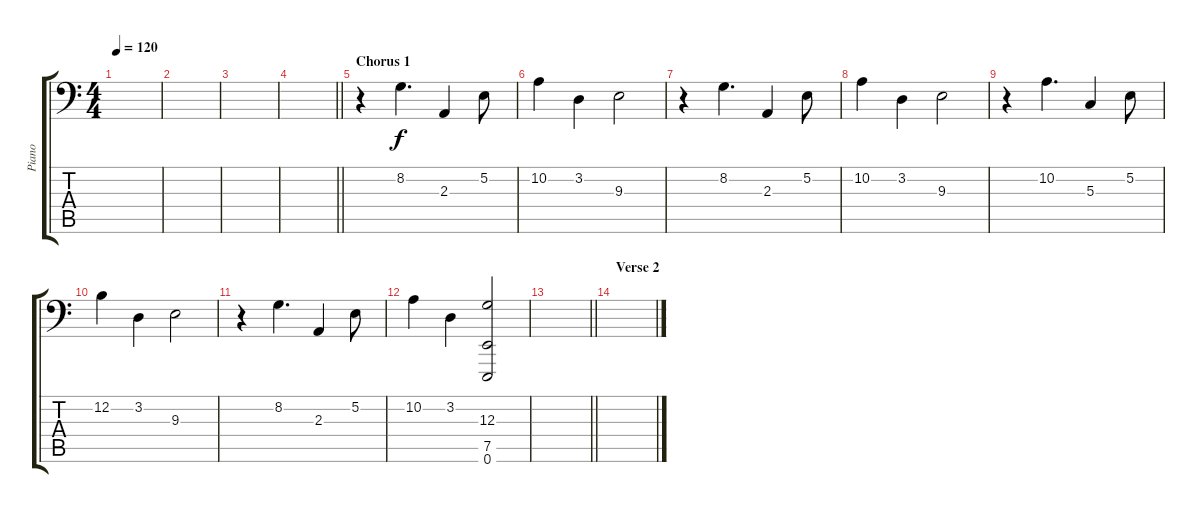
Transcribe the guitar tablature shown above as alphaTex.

\track ("Piano" "Piano") {instrument acousticgrandpiano}
\staff {score tabs}
\tuning (E3 B2 G2 D2 A1 E1) {hide}
\ts (4 4)
\tempo 120
\clef f4
\ks c
|
|
|
\barLineRight lightlight
|
\section ("" "Chorus 1")
r.4 8.2.4{d} 2.3.4 5.2.8 |
10.2.4 3.2.4 9.3.2 |
r.4 8.2.4{d} 2.3.4 5.2.8 |
10.2.4 3.2.4 9.3.2 |
r.4 10.2.4{d} 5.3.4 5.2.8 |
12.2.4 3.2.4 9.3.2 |
r.4 8.2.4{d} 2.3.4 5.2.8 |
10.2.4 3.2.4 (12.3 7.5 0.6).2 |
\barLineRight lightlight
|
\section ("" "Verse 2")
